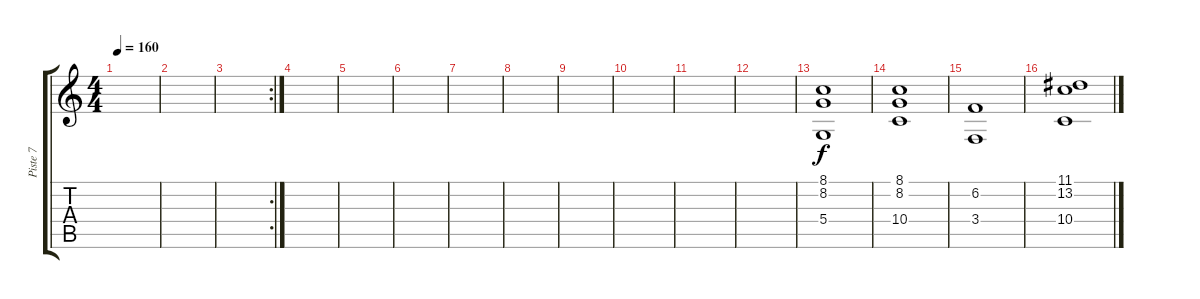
\track ("Piste 7" "Piste 7") {instrument tremolostrings}
\staff {score tabs}
\tuning (E4 B3 G3 D3 A2 E2) {hide}
\ts (4 4)
\tempo 160
\clef g2
\ks c
|
|
\rc 2
|
|
|
|
|
|
|
|
|
|
(8.1 8.2 5.4).1 |
(8.1 8.2 10.4).1 |
(6.2 3.4).1 |
(11.1 13.2 10.4).1
